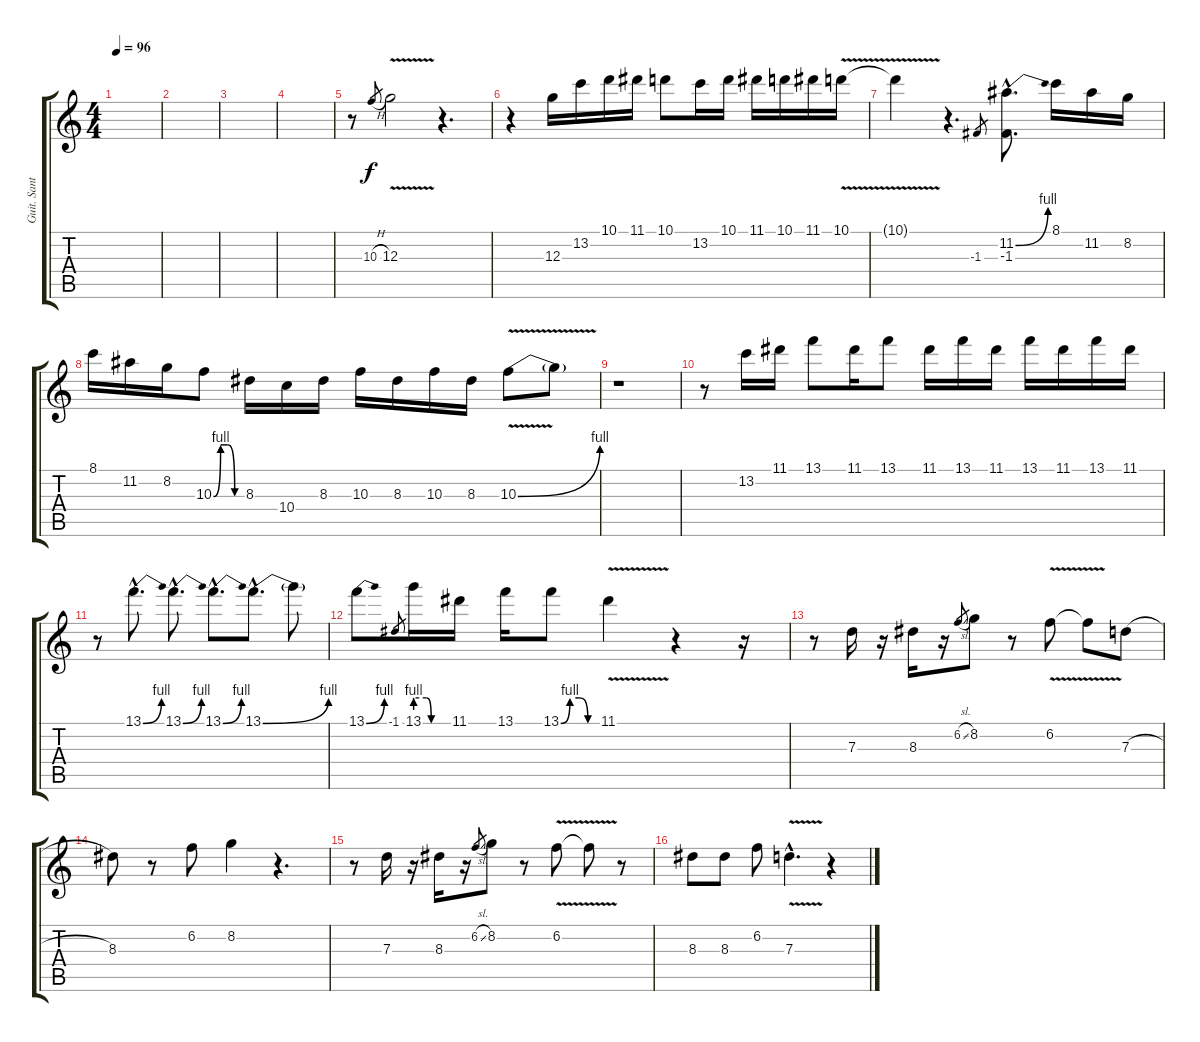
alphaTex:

\track ("Guit. Santana" "Guit. Sant") {instrument distortionguitar}
\staff {score tabs}
\tuning (E4 B3 G3 D3 A2 E2) {hide}
\ts (4 4)
\tempo 96
\clef g2
\ks c
|
|
|
|
r.8 10.3{h}.8{gr} 12.3{v}.2 r.4{d} |
r.4 12.3.16 13.2.16 10.1.16 11.1.16 10.1.8 13.2.16 10.1.16 11.1.16 10.1.16 11.1.16 10.1{v}.16 |
10.1{t}.4 r.4{d} -1.3.8{gr} (11.2{be (bend 0 0 60 4) hac} -1.3{hac}).8{d} 8.1.16 11.2.16 8.2.16 |
8.1.16 11.2.16 8.2.16 10.3{be (custom 0 0 15 4 30 4 45 0 60 0)}.8 8.3.16 10.4.16 8.3.16 10.3.16 8.3.16 10.3.16 8.3.16 10.3{be (bend 0 0 60 4) v}.8 10.3{t}.8 |
r.1 |
r.8 13.2.16 11.1.16 13.1.8 11.1.16 13.1.8 11.1.16 13.1.16 11.1.16 13.1.16 11.1.16 13.1.16 11.1.16 |
r.8 13.1{be (bend 0 0 60 4) hac}.8{d} 13.1{be (bend 0 0 60 4) hac}.8{d} 13.1{be (bend 0 0 60 4) hac}.8{d} 13.1{be (bend 0 0 60 4) hac}.8{d} 13.1{t}.8 |
13.1{be (bend 0 0 60 4)}.8 -1.1.8{gr} 13.1{be (custom 0 4 20 4 29 0 40 0 60 0)}.16 11.1.16 13.1.16 13.1{be (custom 0 0 15 4 30 4 45 0 60 0)}.8 11.1{v}.4 r.4 r.16 |
r.8 7.3.16 r.16 8.3.16 r.16 6.2{sl}.8{gr} 8.2.8 r.8 6.2{v}.8 6.2{t}.8 7.3{h}.8 |
8.3.8 r.8 6.2.8 8.2.4 r.4{d} |
r.8 7.3.16 r.16 8.3.16 r.16 6.2{sl}.8{gr} 8.2.8 r.8 6.2{v}.8 6.2{t}.8 r.8 |
8.3.8 8.3.8 6.2.8 7.3{v hac}.4{d} r.4
